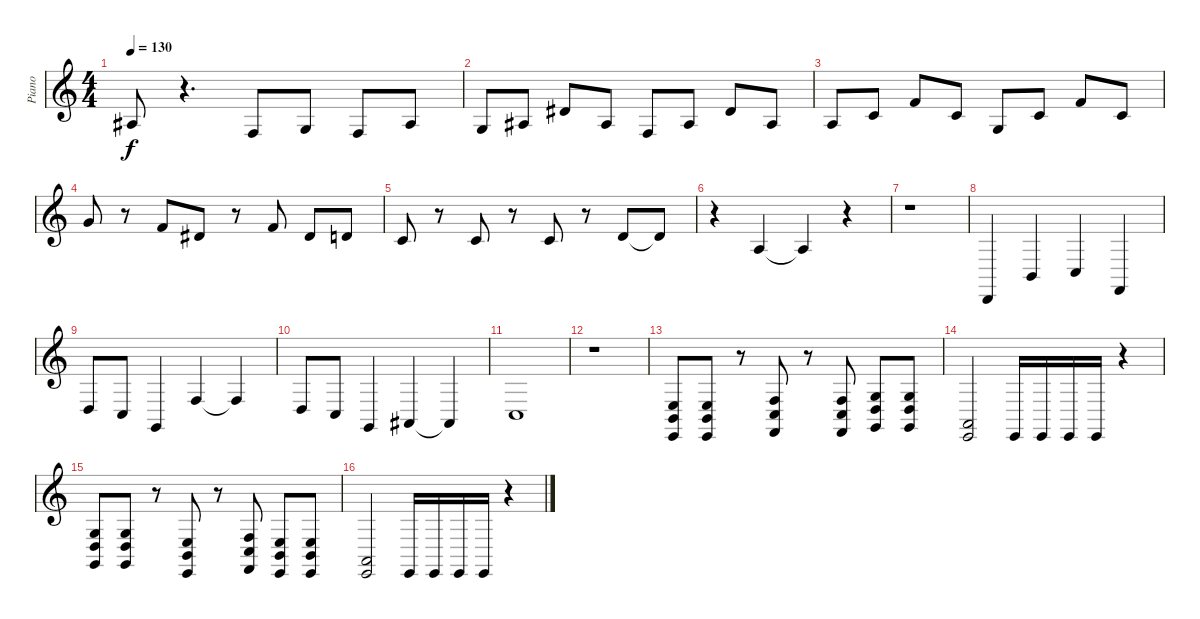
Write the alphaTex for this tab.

\track ("Piano" "Piano") {instrument acousticgrandpiano}
\staff {score}
\tuning (D4 A3 F3 C3 G2 D2) {hide}
\ts (4 4)
\tempo 130
\clef g2
\ks c
1.2.8{dy f} r.4{d} 0.3.8 2.3.8 0.3.8 1.2.8 |
2.3.8 1.2.8 1.1.8 1.2.8 0.3.8 1.2.8 1.1.8 1.2.8 |
0.2.8 3.2.8 3.1.8 3.2.8 2.3.8 3.2.8 3.1.8 3.2.8 |
5.1.8 r.8 3.1.8 1.1.8 r.8 3.1.8 1.1.8 0.1.8 |
3.2.8 r.8 3.2.8 r.8 3.2.8 r.8 0.1.8 0.1{t}.8 |
r.4 0.2.4 0.2{t}.4 r.4 |
r.1 |
0.6.4 4.5.4 0.4.4 3.6.4 |
2.4.8 0.4.8 0.5.4 0.3.4 0.3{t}.4 |
2.4.8 0.4.8 0.5.4 3.5.4 3.5{t}.4 |
0.4.1 |
r.1 |
(4.4 4.5 2.6).8 (4.4 4.5 2.6).8 r.8 (5.4 5.5 3.6).8 r.8 (5.4 5.5 3.6).8 (2.3 2.4 0.5).8 (2.3 2.4 0.5).8 |
(2.5 2.6).2 2.6.16 2.6.16 2.6.16 2.6.16 r.4 |
(2.3 2.4 0.5).8 (2.3 2.4 0.5).8 r.8 (4.4 4.5 2.6).8 r.8 (5.4 5.5 3.6).8 (4.4 4.5 2.6).8 (4.4 4.5 2.6).8 |
(2.5 2.6).2 2.6.16 2.6.16 2.6.16 2.6.16 r.4
